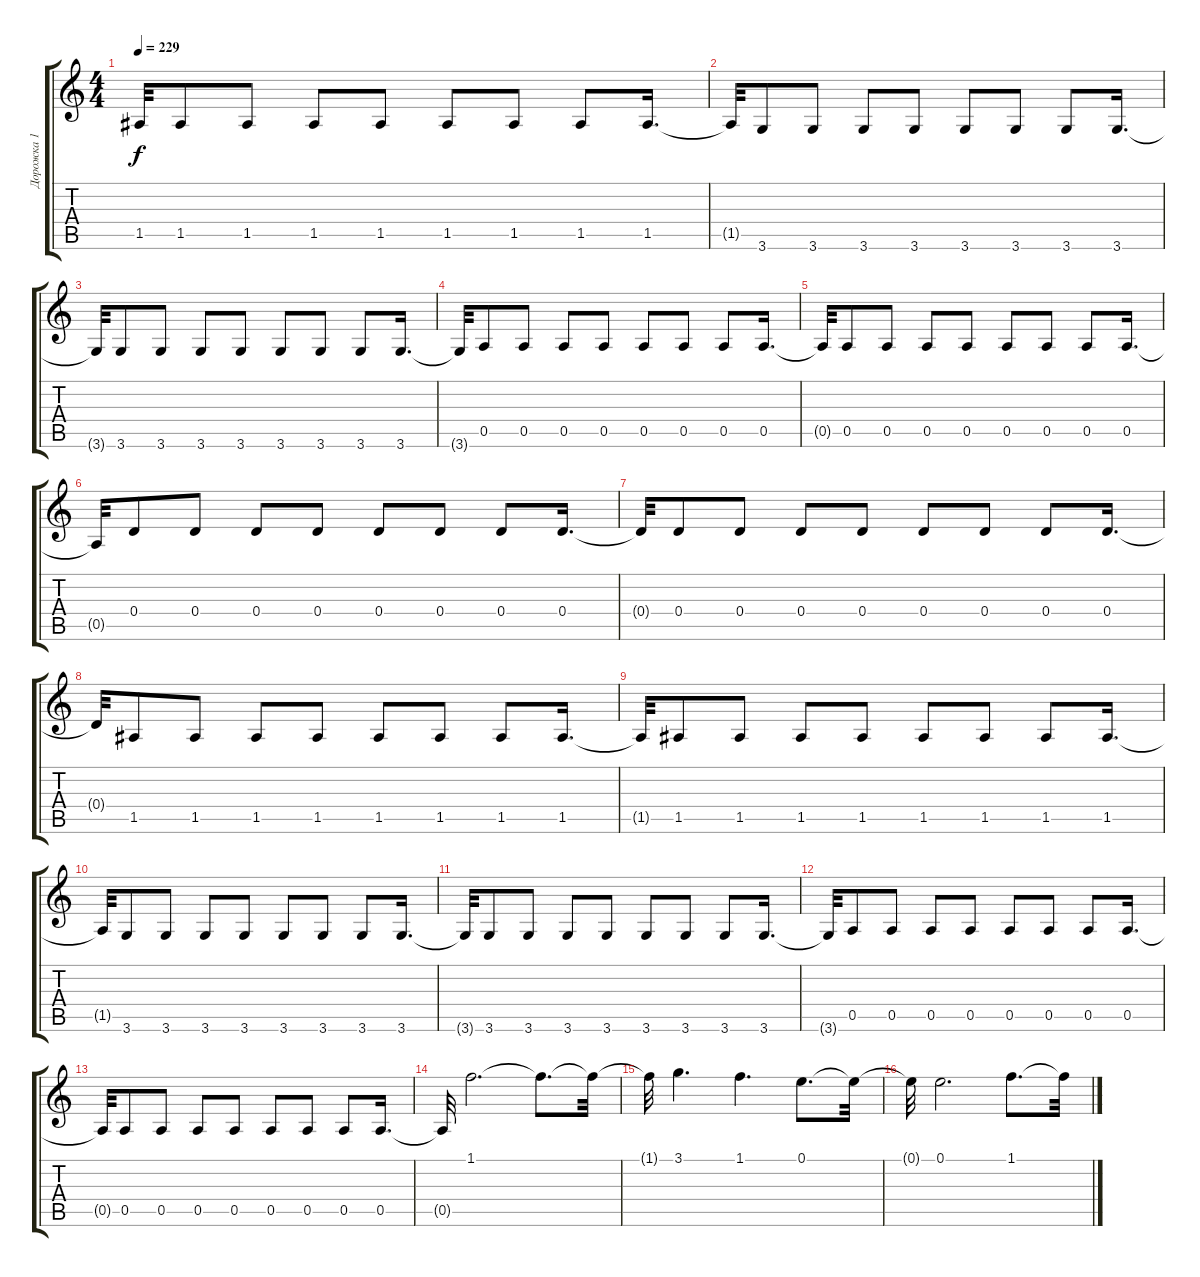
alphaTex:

\track ("Дорожка 1" "Дорожка 1") {instrument distortionguitar}
\staff {score tabs}
\tuning (E4 B3 G3 D3 A2 E2) {hide}
\ts (4 4)
\tempo 229
\clef g2
\ks c
1.5{t}.32{dy f} 1.5.8 1.5.8 1.5.8 1.5.8 1.5.8 1.5.8 1.5.8 1.5.16{d} |
1.5{t}.32 3.6.8 3.6.8 3.6.8 3.6.8 3.6.8 3.6.8 3.6.8 3.6.16{d} |
3.6{t}.32 3.6.8 3.6.8 3.6.8 3.6.8 3.6.8 3.6.8 3.6.8 3.6.16{d} |
3.6{t}.32 0.5.8 0.5.8 0.5.8 0.5.8 0.5.8 0.5.8 0.5.8 0.5.16{d} |
0.5{t}.32 0.5.8 0.5.8 0.5.8 0.5.8 0.5.8 0.5.8 0.5.8 0.5.16{d} |
0.5{t}.32 0.4.8 0.4.8 0.4.8 0.4.8 0.4.8 0.4.8 0.4.8 0.4.16{d} |
0.4{t}.32 0.4.8 0.4.8 0.4.8 0.4.8 0.4.8 0.4.8 0.4.8 0.4.16{d} |
0.4{t}.32 1.5.8 1.5.8 1.5.8 1.5.8 1.5.8 1.5.8 1.5.8 1.5.16{d} |
1.5{t}.32 1.5.8 1.5.8 1.5.8 1.5.8 1.5.8 1.5.8 1.5.8 1.5.16{d} |
1.5{t}.32 3.6.8 3.6.8 3.6.8 3.6.8 3.6.8 3.6.8 3.6.8 3.6.16{d} |
3.6{t}.32 3.6.8 3.6.8 3.6.8 3.6.8 3.6.8 3.6.8 3.6.8 3.6.16{d} |
3.6{t}.32 0.5.8 0.5.8 0.5.8 0.5.8 0.5.8 0.5.8 0.5.8 0.5.16{d} |
0.5{t}.32 0.5.8 0.5.8 0.5.8 0.5.8 0.5.8 0.5.8 0.5.8 0.5.16{d} |
0.5{t}.32 1.1.2{d} 1.1{t}.8{d} 1.1{t}.32 |
1.1{t}.32 3.1.4{d} 1.1.4{d} 0.1.8{d} 0.1{t}.32 |
0.1{t}.32 0.1.2{d} 1.1.8{d} 1.1{t}.32
